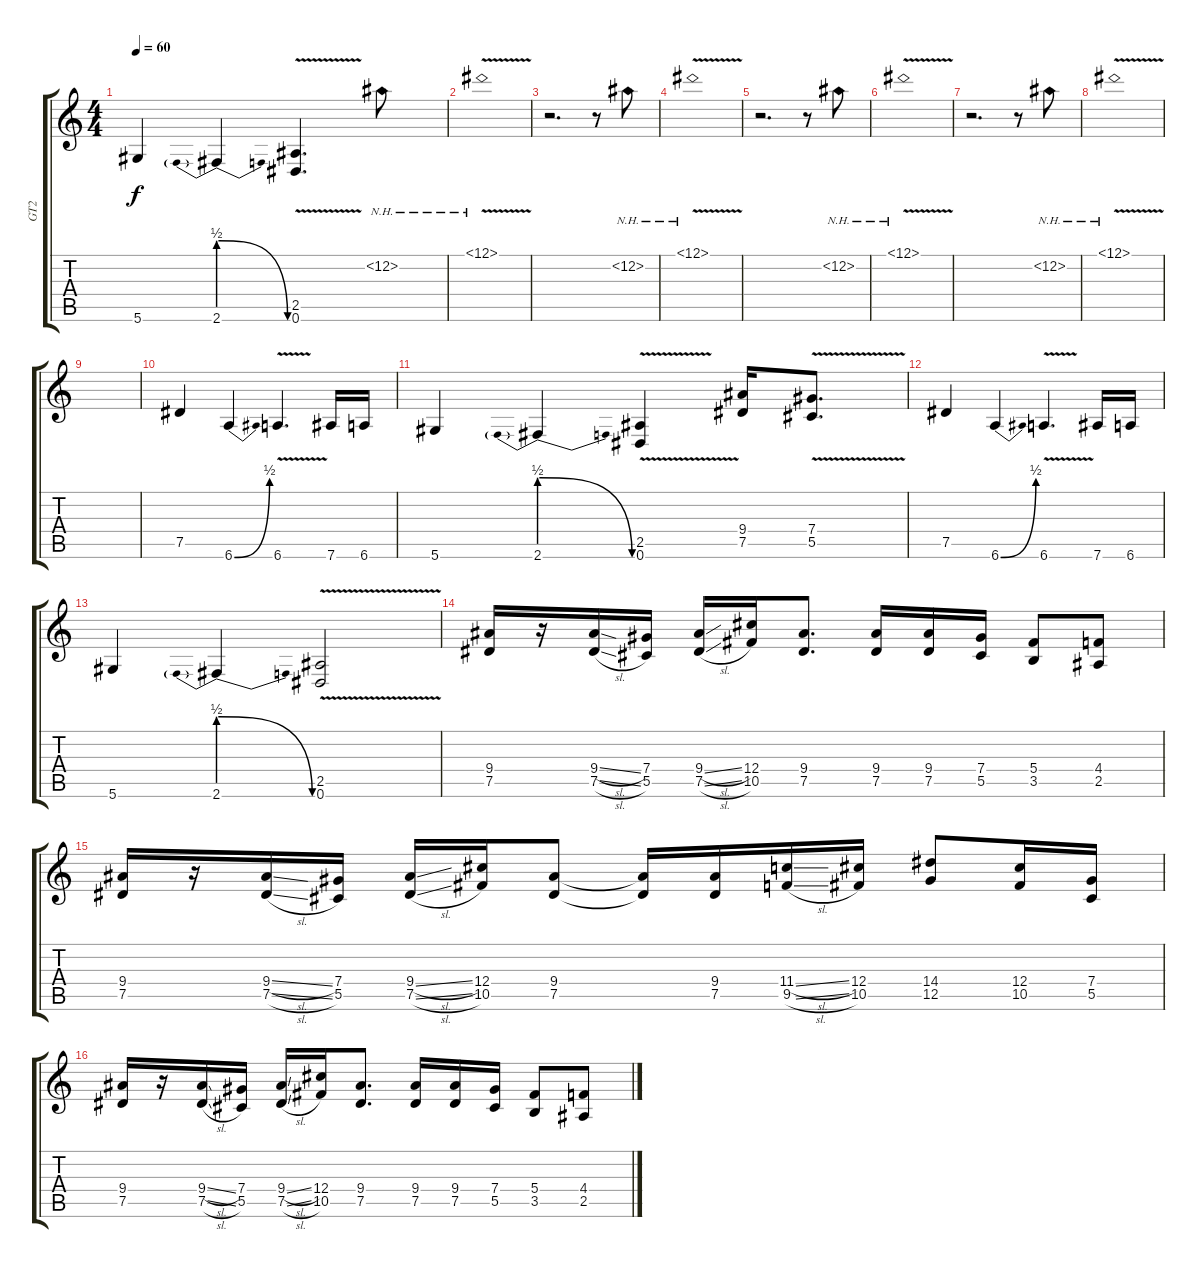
\track ("GT2" "GT2") {instrument overdrivenguitar}
\staff {score tabs}
\tuning (Eb4 Bb3 Gb3 Db3 Ab2 Eb2) {hide}
\ts (4 4)
\tempo 60
\clef g2
\ks c
5.6.4{dy f} 2.6{be (prebendrelease 0 2 60 0)}.4 (2.5 0.6{v}).4{d} 12.2{nh}.8 |
12.1{nh v}.1 |
r.2{d} r.8 12.2{nh}.8 |
12.1{nh v}.1 |
r.2{d} r.8 12.2{nh}.8 |
12.1{nh v}.1 |
r.2{d} r.8 12.2{nh}.8 |
12.1{nh v}.1 |
|
7.5.4 6.6{be (bend 0 0 60 2)}.4 6.6{v}.4{d} 7.6.16 6.6.16 |
5.6.4 2.6{be (prebendrelease 0 2 60 0)}.4 (2.5 0.6{v}).4 (9.4 7.5).16 (7.4 5.5{v}).8{d} |
7.5.4 6.6{be (bend 0 0 60 2)}.4 6.6{v}.4{d} 7.6.16 6.6.16 |
5.6.4 2.6{be (prebendrelease 0 2 60 0)}.4 (2.5 0.6{v}).2 |
(9.4 7.5).16 r.16 (9.4{sl} 7.5{sl}).16 (7.4 5.5).16 (9.4{sl} 7.5{sl}).16 (12.4 10.5).16 (9.4 7.5).8{d} (9.4 7.5).16 (9.4 7.5).16 (7.4 5.5).16 (5.4 3.5).8 (4.4 2.5).8 |
(9.4 7.5).16 r.16 (9.4{sl} 7.5{sl}).16 (7.4 5.5).16 (9.4{sl} 7.5{sl}).16 (12.4 10.5).16 (9.4 7.5).8 (9.4{t} 7.5{t}).16 (9.4 7.5).16 (11.4{sl} 9.5{sl}).16 (12.4 10.5).16 (14.4 12.5).8 (12.4 10.5).16 (7.4 5.5).16 |
(9.4 7.5).16 r.16 (9.4{sl} 7.5{sl}).16 (7.4 5.5).16 (9.4{sl} 7.5{sl}).16 (12.4 10.5).16 (9.4 7.5).8{d} (9.4 7.5).16 (9.4 7.5).16 (7.4 5.5).16 (5.4 3.5).8 (4.4 2.5).8
